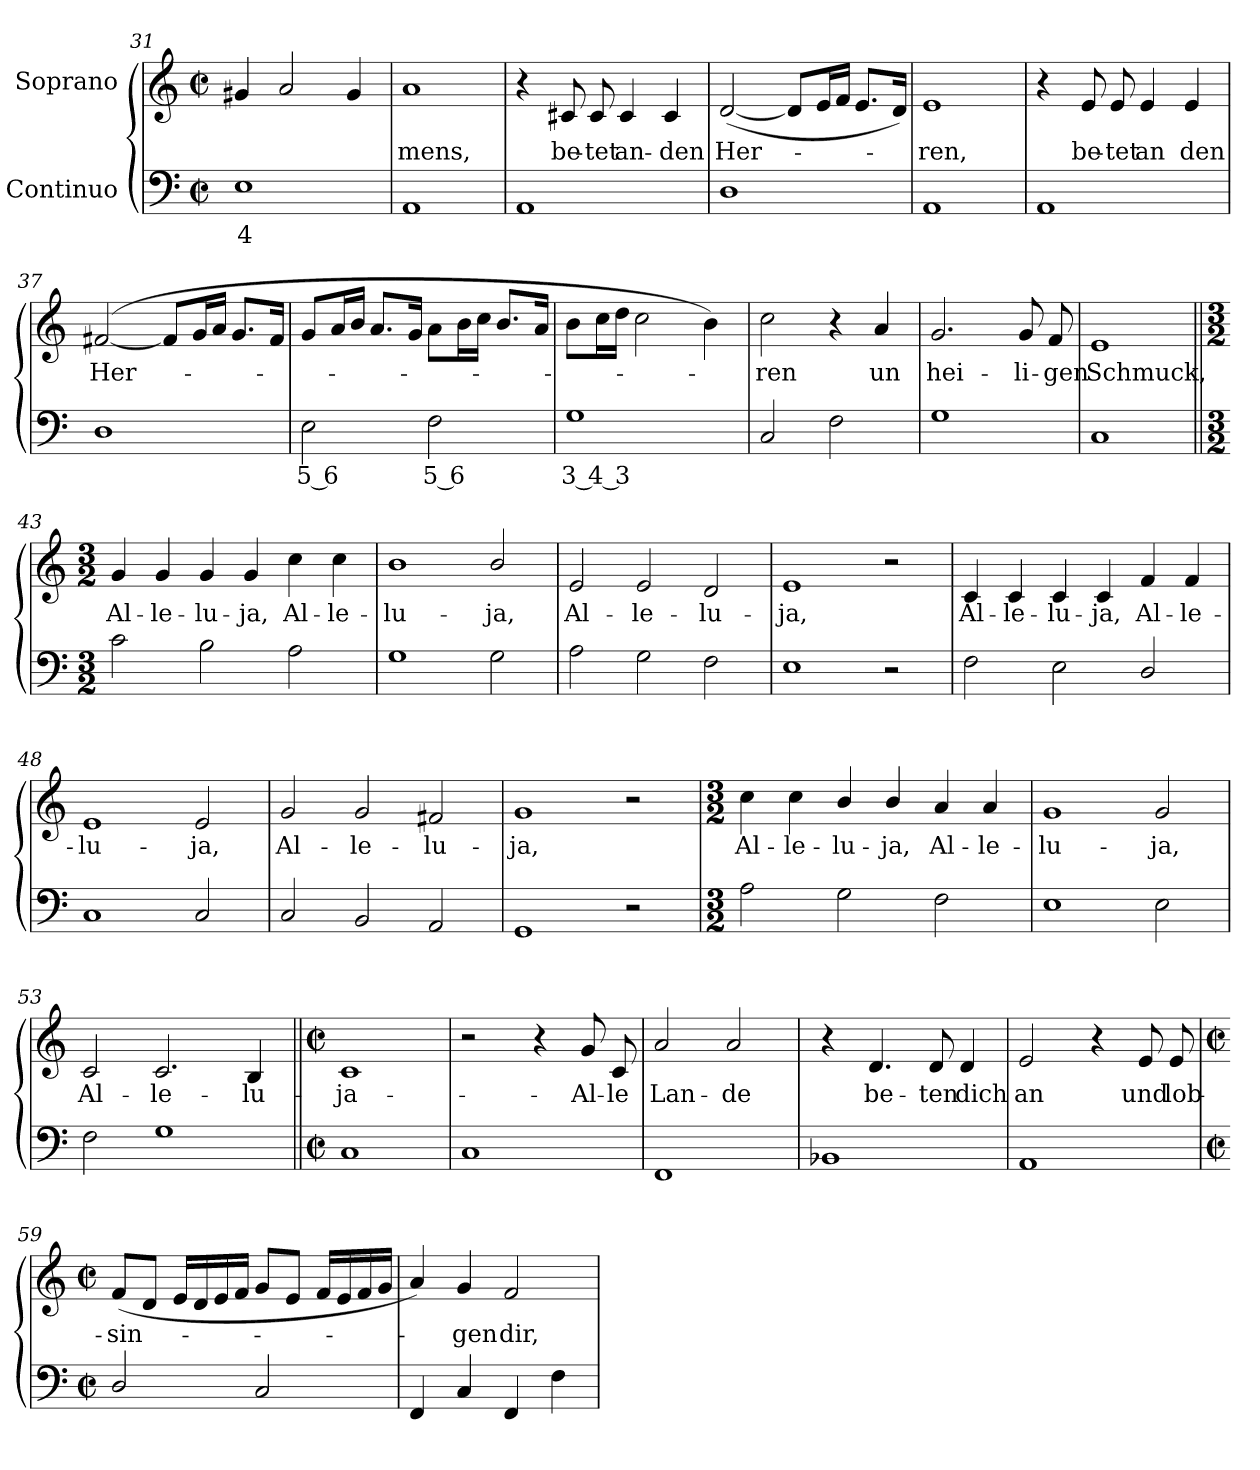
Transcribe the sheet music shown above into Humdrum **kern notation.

**kern	**text	**kern	**text
*part2	*part2	*part1	*part1
*staff2	*staff2	*staff1	*staff1
*I"Continuo	*	*I"Soprano	*
*clefF4	*	*clefG2	*
*k[]	*	*k[]	*
*C:	*	*C:	*
*M2/2	*	*M2/2	*
*met(c|)	*	*met(c|)	*
=31	=31	=31	=31
!	!LO:LY:b	!	!
1E	4	4g#X	.
.	.	2a	.
.	.	4g#	.
=32	=32	=32	=32
!	!	!	!LO:LY:b
1AA	.	1a	mens,
=33	=33	=33	=33
1AA	.	4r	.
!	!	!	!LO:LY:b
.	.	8c#X	be-
!	!	!	!LO:LY:b
.	.	8c#	-tet
!	!	!	!LO:LY:b
.	.	4c#	an-
!	!	!	!LO:LY:b
.	.	4c#	-den
!!LO:LB:g=z
=34	=34	=34	=34
!	!	!	!LO:LY:b
1D	.	(<[2d	Her-
.	.	8dL]	.
.	.	16eL	.
.	.	16fJJ	.
.	.	8.eL	.
.	.	16dJ)	.
=35	=35	=35	=35
!	!	!	!LO:LY:b
1AA	.	1e	ren,
=36	=36	=36	=36
1AA	.	4r	.
!	!	!	!LO:LY:b
.	.	8e	be-
!	!	!	!LO:LY:b
.	.	8e	-tet
!	!	!	!LO:LY:b
.	.	4e	an
!	!	!	!LO:LY:b
.	.	4e	den
=37	=37	=37	=37
!	!	!	!LO:LY:b
1D	.	(>[2f#X	Her-
.	.	8f#L]	.
.	.	16gL	.
.	.	16aJJ	.
.	.	8.gL	.
.	.	16f#J	.
=38	=38	=38	=38
!	!LO:LY:b	!	!
2E	5 6	8gL	.
.	.	16aL	.
.	.	16bJJ	.
.	.	8.aL	.
.	.	16gJ	.
!	!LO:LY:b	!	!
2F	5 6	8aL	.
.	.	16bL	.
.	.	16ccJJ	.
.	.	8.bL	.
.	.	16aJ	.
=39	=39	=39	=39
!	!LO:LY:b	!	!
1G	3 4 3	8bL	.
.	.	16ccL	.
.	.	16ddJJ	.
.	.	2cc	.
.	.	4b)	.
=40	=40	=40	=40
!	!	!	!LO:LY:b
2C	.	2cc	ren
2F	.	4r	.
!	!	!	!LO:LY:b
.	.	4a	un
=41	=41	=41	=41
!	!	!	!LO:LY:b
1G	.	2.g	hei-
!	!	!	!LO:LY:b
.	.	8g	-li-
!	!	!	!LO:LY:b
.	.	8f	-gen
!!LO:LB:g=z
=42	=42	=42	=42
!	!	!	!LO:LY:b
1C	.	1e	Schmuck,
=43||	=43||	=43||	=43||
*M3/2	*	*M3/2	*
!	!	!	!LO:LY:b
2c	.	4g	Al-
!	!	!	!LO:LY:b
.	.	4g	-le-
!	!	!	!LO:LY:b
2B	.	4g	-lu-
!	!	!	!LO:LY:b
.	.	4g	-ja,
!	!	!	!LO:LY:b
2A	.	4cc	Al-
!	!	!	!LO:LY:b
.	.	4cc	-le-
=44	=44	=44	=44
!	!	!	!LO:LY:b
1G	.	1b	-lu-
!	!	!	!LO:LY:b
2G	.	2b/	-ja,
=45	=45	=45	=45
!	!	!	!LO:LY:b
2A	.	2e	Al-
!	!	!	!LO:LY:b
2G	.	2e	-le-
!	!	!	!LO:LY:b
2F	.	2d	-lu-
=46	=46	=46	=46
!	!	!	!LO:LY:b
1E	.	1e	-ja,
2r	.	2r	.
=47	=47	=47	=47
!	!	!	!LO:LY:b
2F	.	4c	Al-
!	!	!	!LO:LY:b
.	.	4c	-le-
!	!	!	!LO:LY:b
2E	.	4c	-lu-
!	!	!	!LO:LY:b
.	.	4c	-ja,
!	!	!	!LO:LY:b
2D/	.	4f	Al-
!	!	!	!LO:LY:b
.	.	4f	-le-
=48	=48	=48	=48
!	!	!	!LO:LY:b
1C	.	1e	-lu-
!	!	!	!LO:LY:b
2C	.	2e	-ja,
=49	=49	=49	=49
!	!	!	!LO:LY:b
2C	.	2g	Al-
!	!	!	!LO:LY:b
2BB	.	2g	-le-
!	!	!	!LO:LY:b
2AA	.	2f#X	-lu-
=50	=50	=50	=50
!	!	!	!LO:LY:b
1GG	.	1g	-ja,
2r	.	2r	.
!!LO:LB:g=z
=51	=51	=51	=51
*M3/2	*	*M3/2	*
!	!	!	!LO:LY:b
2A	.	4cc	Al-
!	!	!	!LO:LY:b
.	.	4cc	-le-
!	!	!	!LO:LY:b
2G	.	4b/	-lu-
!	!	!	!LO:LY:b
.	.	4b/	-ja,
!	!	!	!LO:LY:b
2F	.	4a	Al-
!	!	!	!LO:LY:b
.	.	4a	-le-
=52	=52	=52	=52
!	!	!	!LO:LY:b
1E	.	1g	-lu-
!	!	!	!LO:LY:b
2E	.	2g	-ja,
=53	=53	=53	=53
!	!	!	!LO:LY:b
2F	.	2c	Al-
!	!	!	!LO:LY:b
1G	.	2.c	-le-
!	!	!	!LO:LY:b
.	.	4B	-lu-
=54||	=54||	=54||	=54||
*M2/2	*	*M2/2	*
*met(c|)	*	*met(c|)	*
!	!	!	!LO:LY:b
1C	.	1c	-ja-
=55	=55	=55	=55
1C	.	2r	.
.	.	4r	.
!	!	!	!LO:LY:b
.	.	8g	-Al-
!	!	!	!LO:LY:b
.	.	8c	-le
=56	=56	=56	=56
!	!	!	!LO:LY:b
1FF	.	2a	Lan-
!	!	!	!LO:LY:b
.	.	2a	-de
=57	=57	=57	=57
1BB-X	.	4r	.
!	!	!	!LO:LY:b
.	.	4.d	be-
!	!	!	!LO:LY:b
.	.	8d	-ten
!	!	!	!LO:LY:b
.	.	4d	dich
=58	=58	=58	=58
!	!	!	!LO:LY:b
1AA	.	2e	an
.	.	4r	.
!	!	!	!LO:LY:b
.	.	8e	und
!	!	!	!LO:LY:b
.	.	8e	lob-
!!LO:LB:g=z
=59	=59	=59	=59
*M2/2	*	*M2/2	*
*met(c|)	*	*met(c|)	*
!	!	!	!LO:LY:b
2D/	.	(<8fL	-sin-
.	.	8dJ	.
.	.	16eLL	.
.	.	16d	.
.	.	16e	.
.	.	16fJJ	.
2C	.	8gL	.
.	.	8eJ	.
.	.	16fLL	.
.	.	16e	.
.	.	16f	.
.	.	16gJJ	.
=60	=60	=60	=60
4FF	.	4a)	.
!	!	!	!LO:LY:b
4C	.	4g	gen
!	!	!	!LO:LY:b
4FF	.	2f	dir,
4F	.	.	.
=	=	=	=
*-	*-	*-	*-
